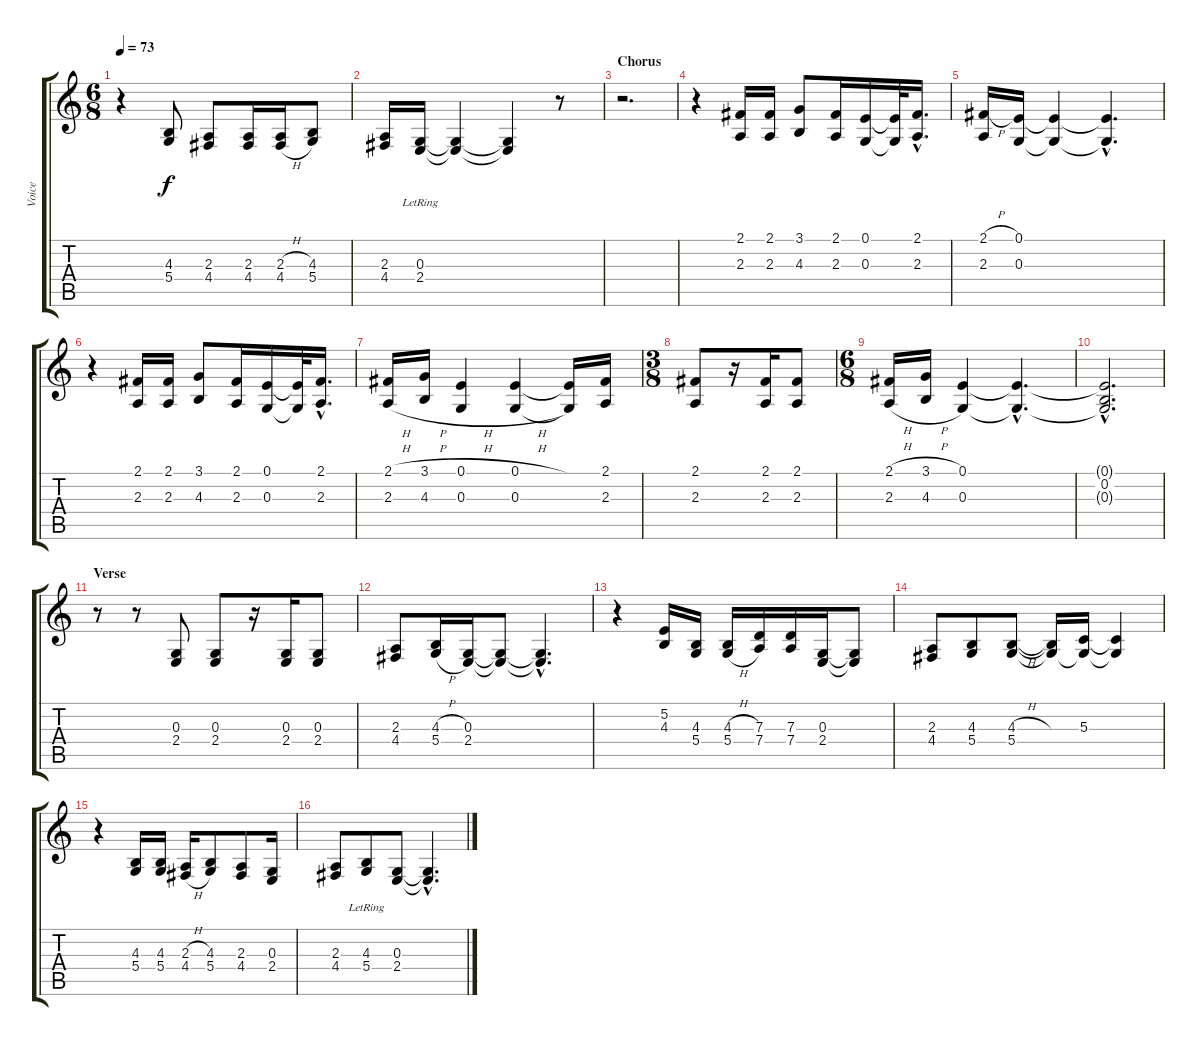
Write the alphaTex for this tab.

\track ("Voice" "Voice") {instrument altosax}
\staff {score tabs}
\tuning (E4 B3 G3 D3 A2 E2) {hide}
\ts (6 8)
\tempo 73
\clef g2
\ks c
r.4{dy f} (4.3 5.4).8 (2.3 4.4).8 (2.3 4.4).16 (2.3{h} 4.4{h}).16 (4.3 5.4).8 |
(2.3 4.4).16 (0.3{lr} 2.4{lr}).16 (0.3{t} 2.4{t}).4 (0.3{t} 2.4{t}).4 r.8 |
\section ("" "Chorus")
r.2{d} |
r.4 (2.1 2.3).16 (2.1 2.3).16 (3.1 4.3).8 (2.1 2.3).16 (0.1 0.3).16 (0.1{t} 0.3{t}).32 (2.1{hac} 2.3{hac}).16{d} |
(2.1{h} 2.3).16 (0.1 0.3).16 (0.1{t} 0.3{t}).4 (0.1{hac t} 0.3{hac t}).4{d} |
r.4 (2.1 2.3).16 (2.1 2.3).16 (3.1 4.3).8 (2.1 2.3).16 (0.1 0.3).16 (0.1{t} 0.3{t}).32 (2.1{hac} 2.3{hac}).16{d} |
(2.1{h} 2.3{h}).16 (3.1{h} 4.3{h}).16 (0.1{h} 0.3{h}).4 (0.1{h} 0.3{h}).4 (0.1{t} 0.3{t}).16 (2.1 2.3).16 |
\ts (3 8)
(2.1 2.3).8 r.16 (2.1 2.3).16 (2.1 2.3).8 |
\ts (6 8)
(2.1{h} 2.3{h}).16 (3.1{h} 4.3{h}).16 (0.1 0.3).4 (0.1{hac t} 0.3{hac t}).4{d} |
(0.1{hac t} 0.2{hac} 0.3{hac t}).2{d} |
\section ("" "Verse")
r.8 r.8 (0.3 2.4).8 (0.3 2.4).8 r.16 (0.3 2.4).16 (0.3 2.4).8 |
(2.3 4.4).8 (4.3{h} 5.4{h}).16 (0.3 2.4).16 (0.3{t} 2.4{t}).8 (0.3{hac t} 2.4{hac t}).4{d} |
r.4 (5.2 4.3).16 (4.3 5.4).16 (4.3{h} 5.4{h}).16 (7.3 7.4).16 (7.3 7.4).16 (0.3 2.4).16 (0.3{t} 2.4{t}).8 |
(2.3 4.4).8 (4.3 5.4).8 (4.3{h} 5.4).8 (4.3{t} 5.4{t}).16 (5.3 5.4{t}).16 (5.3{t} 5.4{t}).4 |
r.4 (4.3 5.4).16 (4.3 5.4).16 (2.3{h} 4.4{h}).16 (4.3 5.4).8 (2.3 4.4).8 (0.3 2.4).16 |
(2.3 4.4).8 (4.3{lr} 5.4{lr}).8 (0.3 2.4).8 (0.3{hac t} 2.4{hac t}).4{d}
